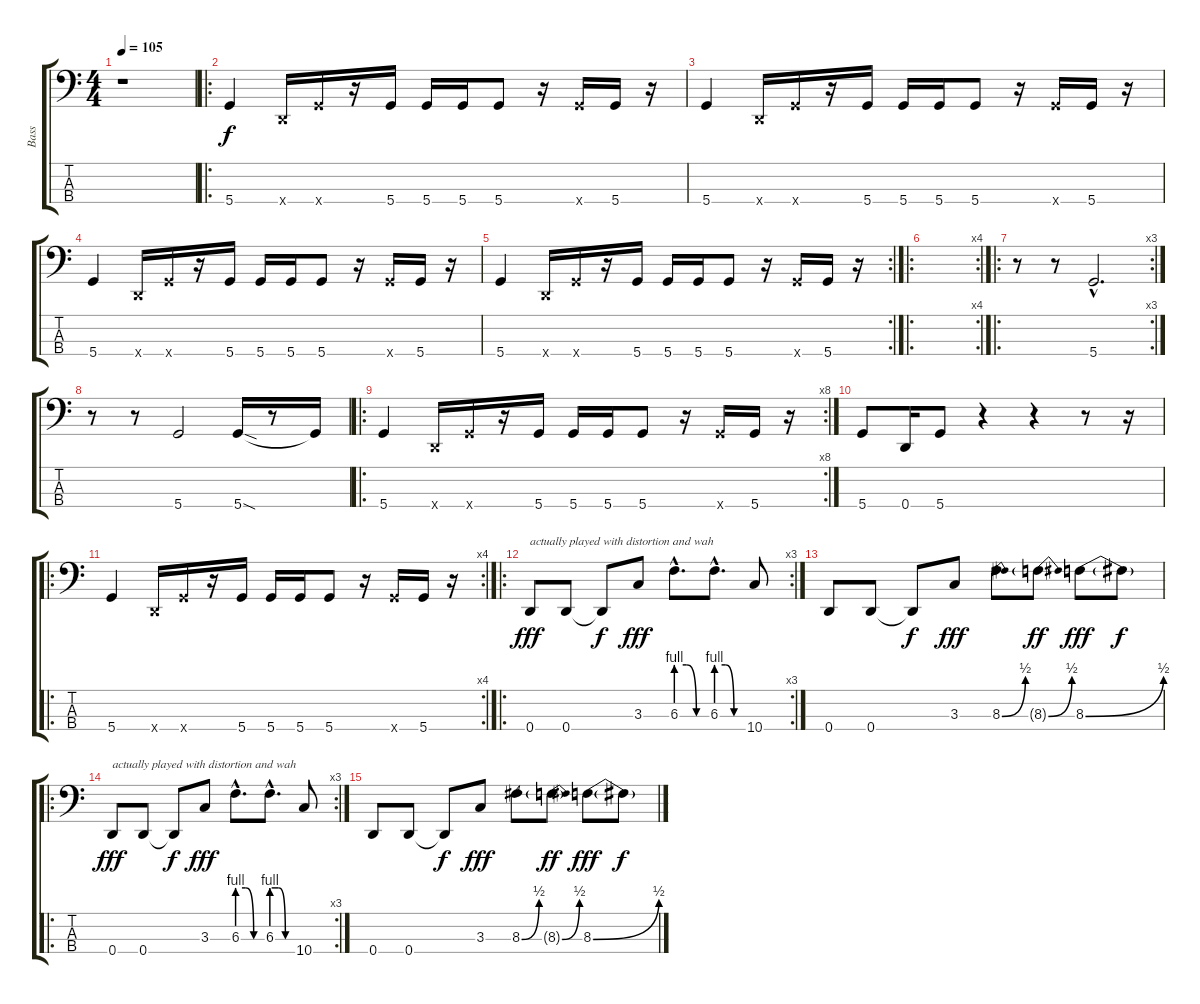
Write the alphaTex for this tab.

\track ("Bass" "Bass") {instrument electricbasspick}
\staff {score tabs}
\tuning (G2 D2 A1 D1) {hide}
\ts (4 4)
\tempo 105
\clef f4
\ks c
r.1{dy f} |
\ro
5.4.4 0.4{x}.16 5.4{x}.16 r.16 5.4.16 5.4.16 5.4.16 5.4.8 r.16 5.4{x}.16 5.4.16 r.16 |
5.4.4 0.4{x}.16 5.4{x}.16 r.16 5.4.16 5.4.16 5.4.16 5.4.8 r.16 5.4{x}.16 5.4.16 r.16 |
5.4.4 0.4{x}.16 5.4{x}.16 r.16 5.4.16 5.4.16 5.4.16 5.4.8 r.16 5.4{x}.16 5.4.16 r.16 |
\rc 2
5.4.4 0.4{x}.16 5.4{x}.16 r.16 5.4.16 5.4.16 5.4.16 5.4.8 r.16 5.4{x}.16 5.4.16 r.16 |
\ro
\rc 4
|
\ro
\rc 3
r.8 r.8 5.4{hac}.2{d} |
r.8 r.8 5.4.2 5.4{sod}.16 r.8 5.4{t}.16 |
\ro
\rc 8
5.4.4 0.4{x}.16 5.4{x}.16 r.16 5.4.16 5.4.16 5.4.16 5.4.8 r.16 5.4{x}.16 5.4.16 r.16 |
5.4.8 0.4.16 5.4.8 r.4 r.4 r.8 r.16 |
\ro
\rc 4
5.4.4 0.4{x}.16 5.4{x}.16 r.16 5.4.16 5.4.16 5.4.16 5.4.8 r.16 5.4{x}.16 5.4.16 r.16 |
\ro
\rc 3
0.4.8{txt "actually played with distortion and wah" dy fff instrument harpsichord} 0.4.8 0.4{t}.8{dy f} 3.3.8{dy fff} 6.3{be (custom 0 4 20 4 40 0 60 0) hac}.8{d} 6.3{be (custom 0 4 20 4 40 0 60 0) hac}.8{d} 10.4.8 |
0.4.8 0.4.8 0.4{t}.8{dy f} 3.3.8{dy fff} 8.3{be (bend 0 0 60 2)}.8 8.3{be (bend 0 0 60 2) g}.8{dy ff} 8.3{be (bend 0 0 60 2)}.8{dy fff} 8.3{t}.8{dy f} |
\ro
\rc 3
0.4.8{txt "actually played with distortion and wah" dy fff instrument harpsichord} 0.4.8 0.4{t}.8{dy f} 3.3.8{dy fff} 6.3{be (custom 0 4 20 4 40 0 60 0) hac}.8{d} 6.3{be (custom 0 4 20 4 40 0 60 0) hac}.8{d} 10.4.8 |
0.4.8 0.4.8 0.4{t}.8{dy f} 3.3.8{dy fff} 8.3{be (bend 0 0 60 2)}.8 8.3{be (bend 0 0 60 2) g}.8{dy ff} 8.3{be (bend 0 0 60 2)}.8{dy fff} 8.3{t}.8{dy f}
